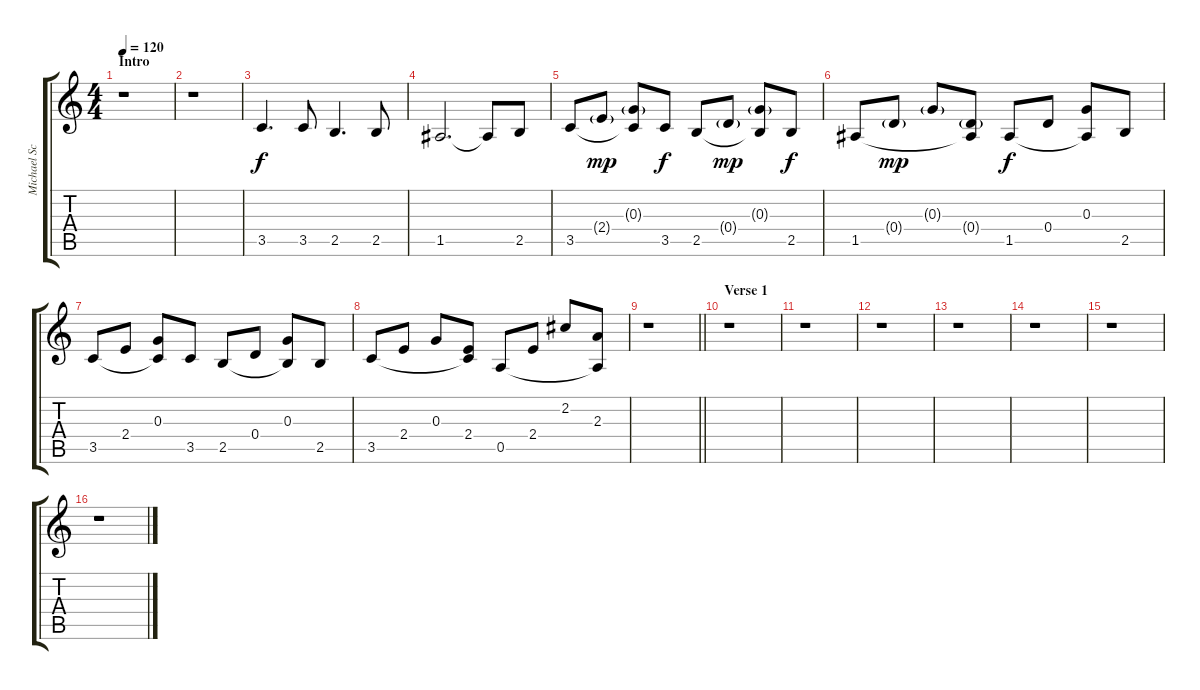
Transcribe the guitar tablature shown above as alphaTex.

\track ("Michael Schenker 2" "Michael Sc") {instrument acousticguitarsteel}
\staff {score tabs}
\tuning (E4 B3 G3 D3 A2 E2) {hide}
\ts (4 4)
\section ("" "Intro")
\tempo 120
\clef g2
\ks c
r.1{dy f instrument acousticguitarsteel} |
r.1 |
3.5.4{d} 3.5.8 2.5.4{d} 2.5.8 |
1.5.2{d} 1.5{t}.8 2.5.8 |
3.5.8 2.4{g}.8{dy mp} (0.3{g} 3.5{t}).8 3.5.8{dy f} 2.5.8 0.4{g}.8{dy mp} (0.3{g} 2.5{t}).8 2.5.8{dy f} |
1.5.8 0.4{g}.8{dy mp} 0.3{g}.8 (0.4{g} 1.5{t}).8 1.5.8{dy f} 0.4.8 (0.3 1.5{t}).8 2.5.8 |
3.5.8 2.4.8 (0.3 3.5{t}).8 3.5.8 2.5.8 0.4.8 (0.3 2.5{t}).8 2.5.8 |
3.5.8 2.4.8 0.3.8 (2.4 3.5{t}).8 0.5.8 2.4.8 2.2.8 (2.3 0.5{t}).8 |
\barLineRight lightlight
r.1 |
\section ("" "Verse 1")
r.1 |
r.1 |
r.1 |
r.1 |
r.1 |
r.1 |
r.1
